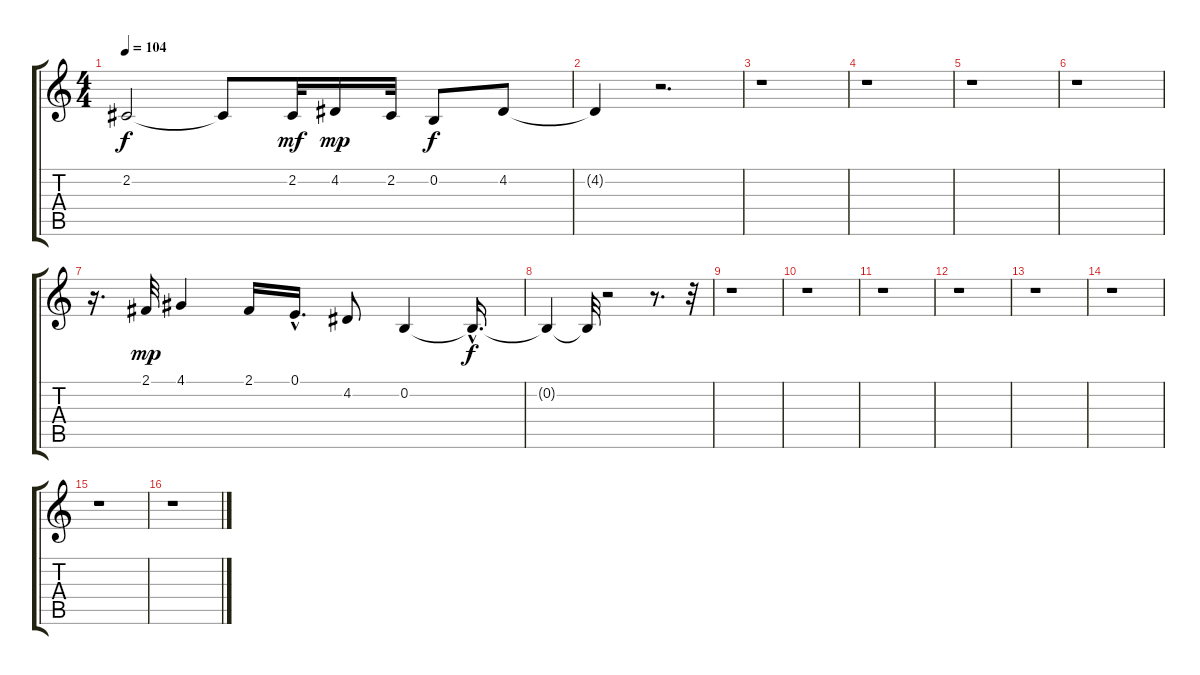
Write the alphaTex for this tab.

\track "" {instrument trombone}
\staff {score tabs}
\tuning (E4 B3 G3 D3 A2 E2) {hide}
\ts (4 4)
\tempo 104
\clef g2
\ks c
2.2.2{dy f} 2.2{t}.8 2.2.32{dy mf volume 16} 4.2.16{dy mp} 2.2.32 0.2.8{dy f} 4.2.8 |
4.2{t}.4 r.2{d} |
r.1 |
r.1 |
r.1 |
r.1 |
r.16{d} 2.1.32{dy mp volume 16} 4.1.4 2.1.16 0.1{hac}.16{d} 4.2.8 0.2.4 0.2{hac t}.16{d dy f} |
0.2{t}.4 0.2{t}.32 r.2 r.8{d} r.32 |
r.1 |
r.1 |
r.1 |
r.1 |
r.1 |
r.1 |
r.1 |
r.1
